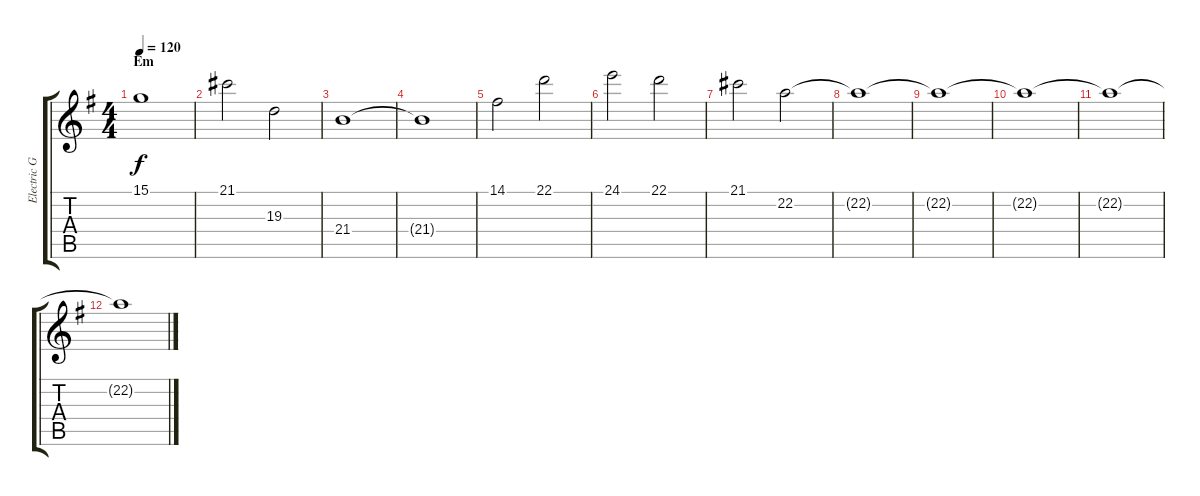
\track ("Electric Guitar" "Electric G") {instrument flute}
\staff {score tabs}
\tuning (E4 B3 G3 D3 A2 E2) {hide}
\ts (4 4)
\section ("" "Em")
\tempo 120
\clef g2
\ks eminor
15.1.1{dy f} |
21.1.2 19.3.2 |
21.4.1 |
21.4{t}.1 |
14.1.2 22.1.2 |
24.1.2 22.1.2 |
21.1.2 22.2.2 |
22.2{t}.1 |
22.2{t}.1 |
22.2{t}.1 |
22.2{t}.1 |
22.2{t}.1
